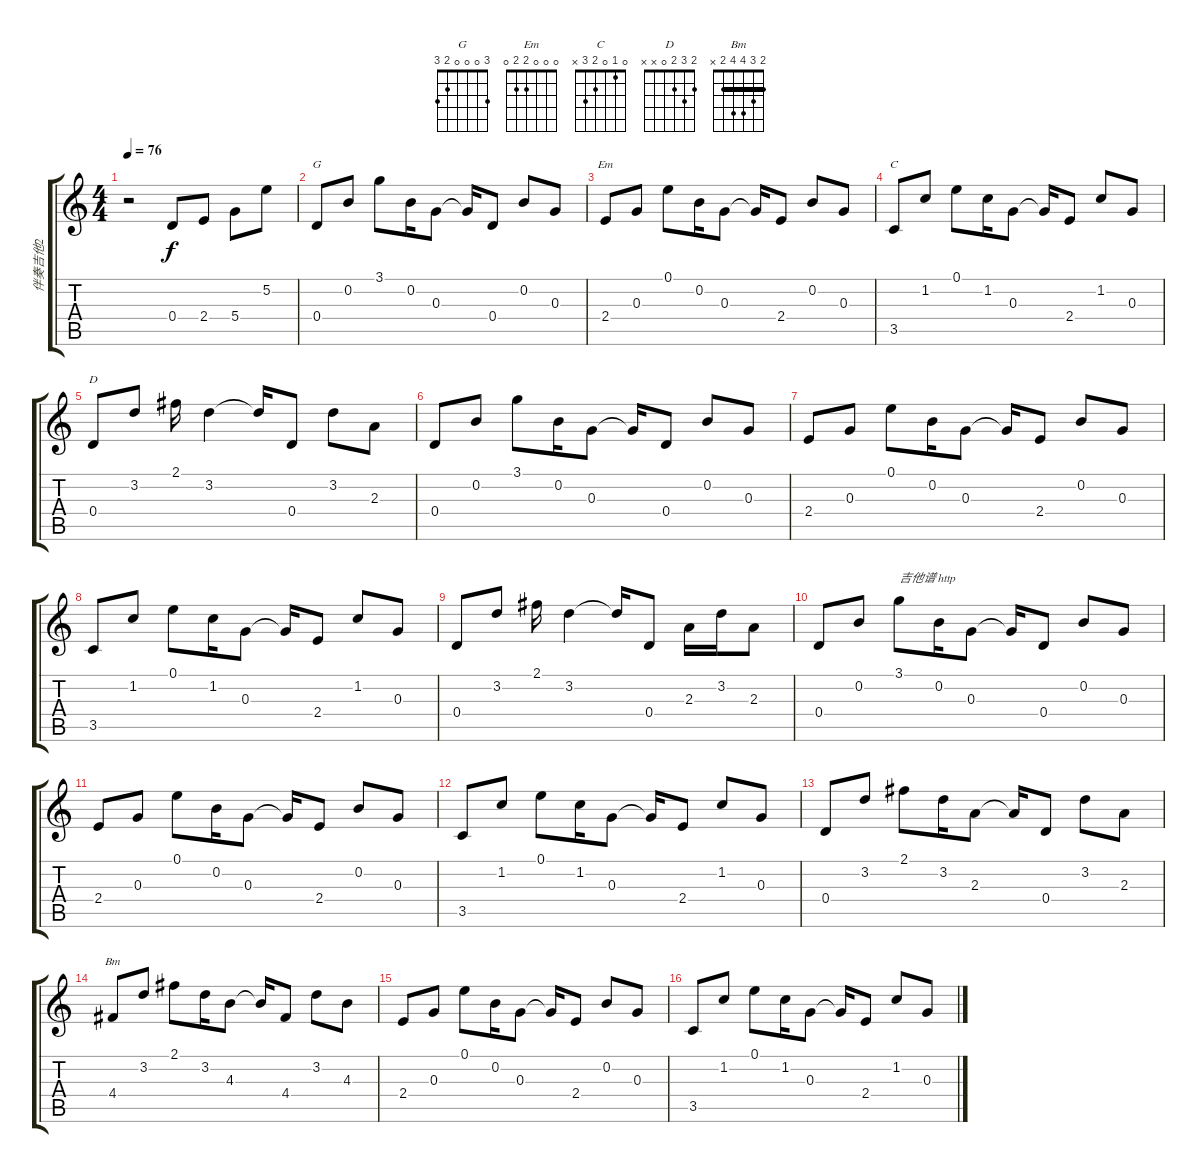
\track ("伴奏吉他2" "伴奏吉他2") {instrument electricguitarclean}
\staff {score tabs}
\tuning (E4 B3 G3 D3 A2 E2) {hide}
\chord ("G" 3 0 0 0 2 3)
\chord ("Em" 0 0 0 2 2 0)
\chord ("C" 0 1 0 2 3 x)
\chord ("D" 2 3 2 0 x x)
\chord ("Bm" 2 3 4 4 2 x) {barre 2}
\ts (4 4)
\tempo 76
\clef g2
\ks c
r.2{dy f instrument electricguitarclean} 0.4.8 2.4.8 5.4.8 5.2.8 |
0.4.8{ch "G"} 0.2.8 3.1.8 0.2.16 0.3.8 0.3{t}.16 0.4.8 0.2.8 0.3.8 |
2.4.8{ch "Em"} 0.3.8 0.1.8 0.2.16 0.3.8 0.3{t}.16 2.4.8 0.2.8 0.3.8 |
3.5.8{ch "C"} 1.2.8 0.1.8 1.2.16 0.3.8 0.3{t}.16 2.4.8 1.2.8 0.3.8 |
0.4.8{ch "D"} 3.2.8 2.1.16 3.2.4 3.2{t}.16 0.4.8 3.2.8 2.3.8 |
0.4.8 0.2.8 3.1.8 0.2.16 0.3.8 0.3{t}.16 0.4.8 0.2.8 0.3.8 |
2.4.8 0.3.8 0.1.8 0.2.16 0.3.8 0.3{t}.16 2.4.8 0.2.8 0.3.8 |
3.5.8 1.2.8 0.1.8 1.2.16 0.3.8 0.3{t}.16 2.4.8 1.2.8 0.3.8 |
0.4.8 3.2.8 2.1.16 3.2.4 3.2{t}.16 0.4.8 2.3.16 3.2.16 2.3.8 |
0.4.8 0.2.8 3.1.8{txt "吉他谱 http"} 0.2.16 0.3.8 0.3{t}.16 0.4.8 0.2.8 0.3.8 |
2.4.8 0.3.8 0.1.8 0.2.16 0.3.8 0.3{t}.16 2.4.8 0.2.8 0.3.8 |
3.5.8 1.2.8 0.1.8 1.2.16 0.3.8 0.3{t}.16 2.4.8 1.2.8 0.3.8 |
0.4.8 3.2.8 2.1.8 3.2.16 2.3.8 2.3{t}.16 0.4.8 3.2.8 2.3.8 |
4.4.8{ch "Bm"} 3.2.8 2.1.8 3.2.16 4.3.8 4.3{t}.16 4.4.8 3.2.8 4.3.8 |
2.4.8 0.3.8 0.1.8 0.2.16 0.3.8 0.3{t}.16 2.4.8 0.2.8 0.3.8 |
3.5.8 1.2.8 0.1.8 1.2.16 0.3.8 0.3{t}.16 2.4.8 1.2.8 0.3.8
